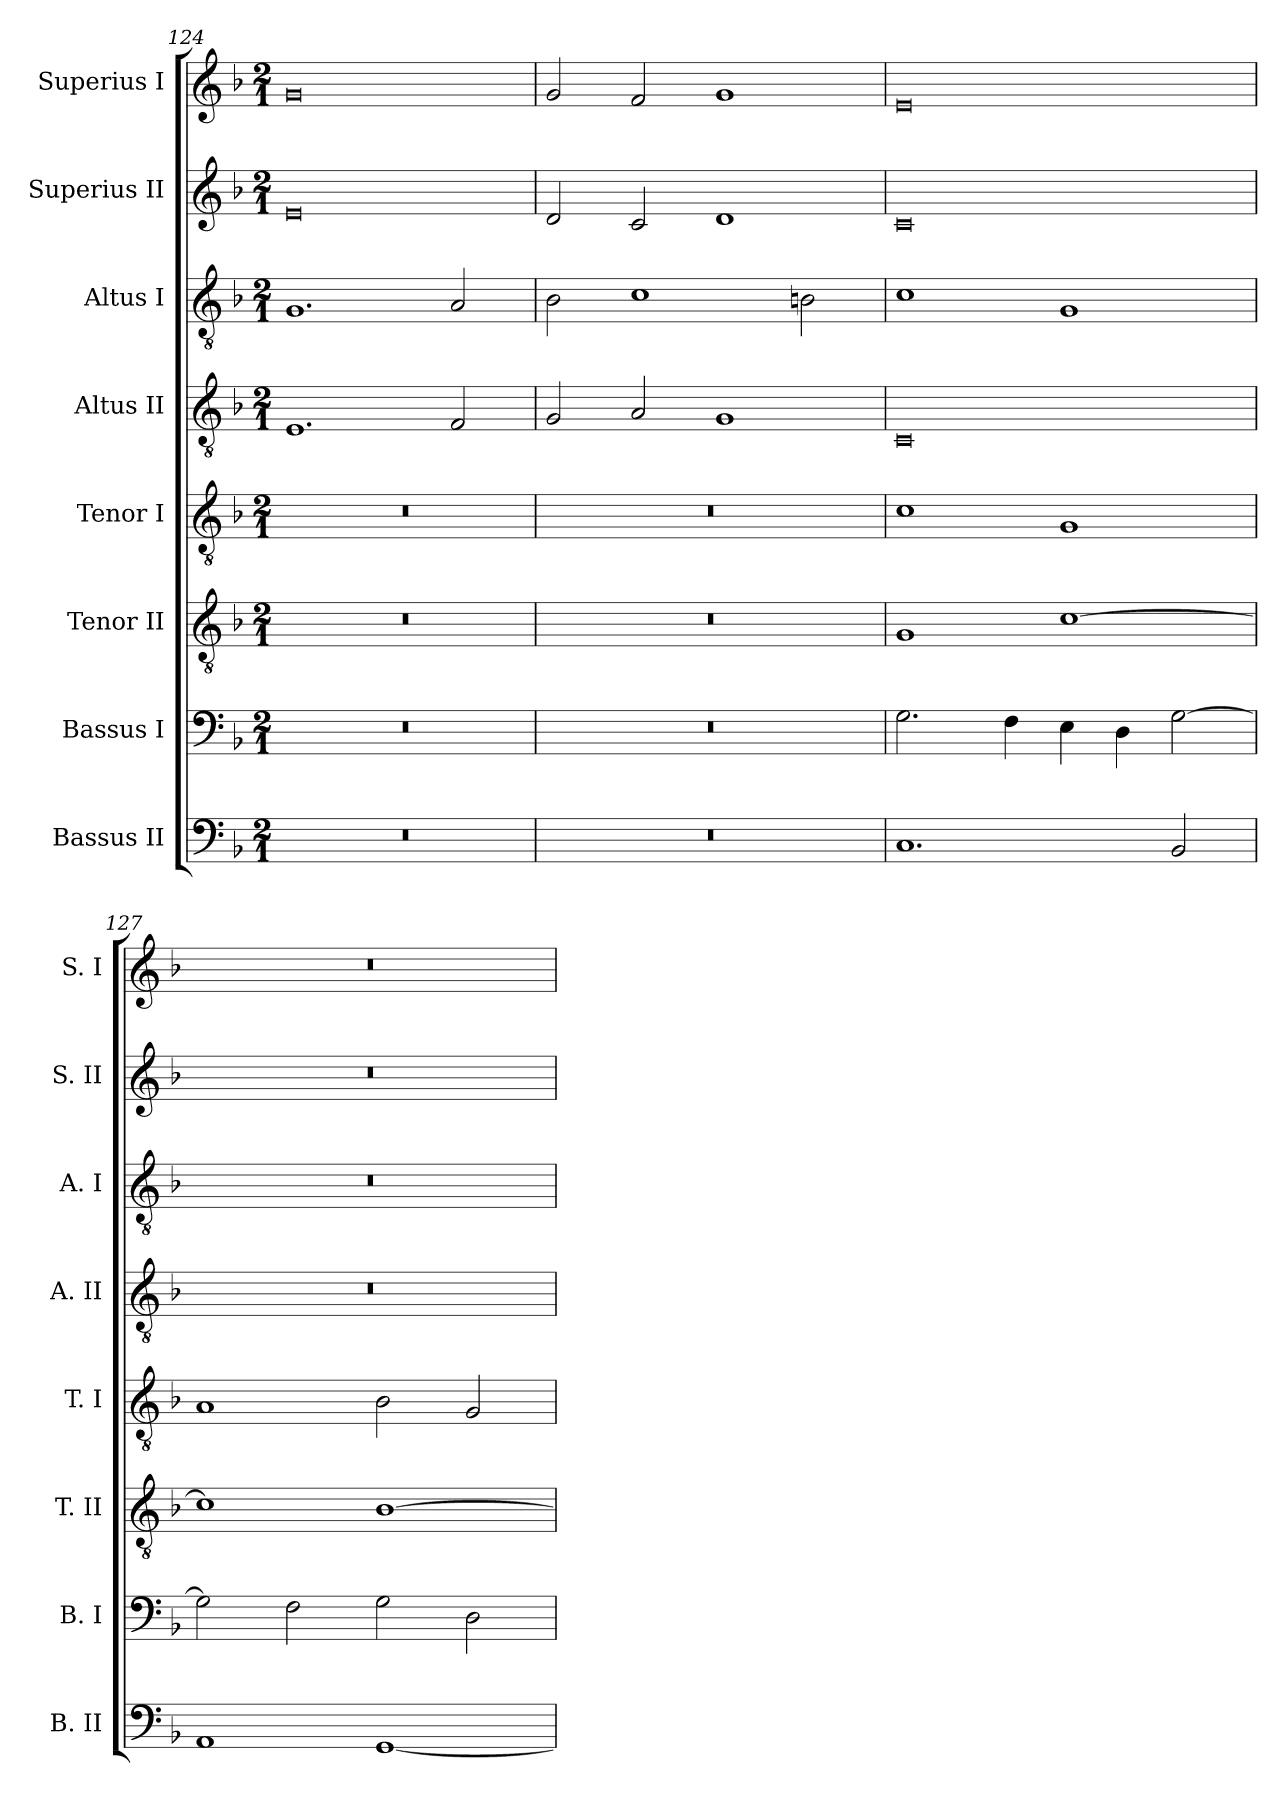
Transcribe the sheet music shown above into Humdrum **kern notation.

**kern	**kern	**kern	**kern	**kern	**kern	**kern	**kern
*part8	*part7	*part6	*part5	*part4	*part3	*part2	*part1
*staff8	*staff7	*staff6	*staff5	*staff4	*staff3	*staff2	*staff1
*I"Bassus II	*I"Bassus I	*I"Tenor II	*I"Tenor I	*I"Altus II	*I"Altus I	*I"Superius II	*I"Superius I
*I'B. II	*I'B. I	*I'T. II	*I'T. I	*I'A. II	*I'A. I	*I'S. II	*I'S. I
*clefF4	*clefF4	*clefGv2	*clefGv2	*clefGv2	*clefGv2	*clefG2	*clefG2
*k[b-]	*k[b-]	*k[b-]	*k[b-]	*k[b-]	*k[b-]	*k[b-]	*k[b-]
*F:	*F:	*F:	*F:	*F:	*F:	*F:	*F:
*M2/1	*M2/1	*M2/1	*M2/1	*M2/1	*M2/1	*M2/1	*M2/1
=124	=124	=124	=124	=124	=124	=124	=124
0r	0r	0r	0r	1.E	1.G	0e	0g
.	.	.	.	2F	2A	.	.
=125	=125	=125	=125	=125	=125	=125	=125
0r	0r	0r	0r	2G	2B-	2d	2g
.	.	.	.	2A	1c	2c	2f
.	.	.	.	1G	.	1d	1g
.	.	.	.	.	2Bn	.	.
=126	=126	=126	=126	=126	=126	=126	=126
1.C	2.G	1G	1c	0C	1c	0c	0e
.	4F	.	.	.	.	.	.
.	4E	[1c	1G	.	1G	.	.
.	4D	.	.	.	.	.	.
2BB-	[2G	.	.	.	.	.	.
=127	=127	=127	=127	=127	=127	=127	=127
1AA	2G]	1c]	1A	0r	0r	0r	0r
.	2F	.	.	.	.	.	.
[1GG	2G	[1B-	2B-	.	.	.	.
.	2D	.	2G	.	.	.	.
=	=	=	=	=	=	=	=
*-	*-	*-	*-	*-	*-	*-	*-
